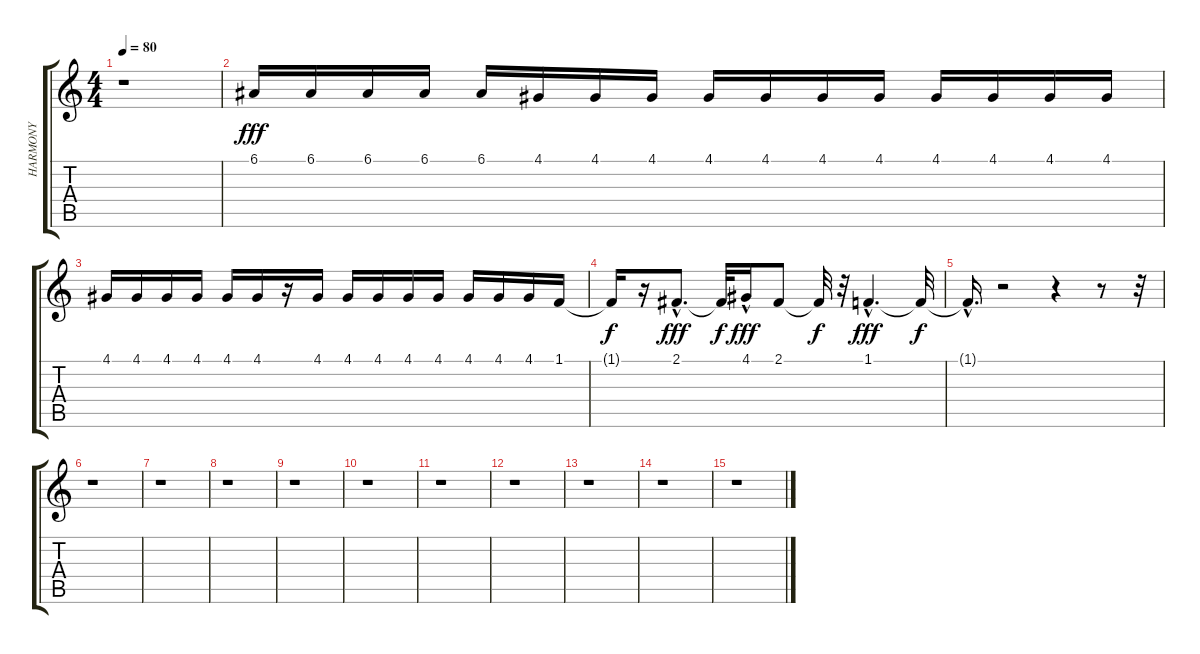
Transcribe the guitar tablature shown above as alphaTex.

\track ("HARMONY" "HARMONY") {instrument voiceoohs}
\staff {score tabs}
\tuning (E4 B3 G3 D3 A2 E2) {hide}
\ts (4 4)
\tempo 80
\clef g2
\ks c
r.1{dy fff} |
6.1.16{volume 14} 6.1.16 6.1.16 6.1.16 6.1.16 4.1.16 4.1.16 4.1.16 4.1.16 4.1.16 4.1.16 4.1.16 4.1.16 4.1.16 4.1.16 4.1.16 |
4.1.16 4.1.16 4.1.16 4.1.16 4.1.16 4.1.16 r.16 4.1.16 4.1.16 4.1.16 4.1.16 4.1.16 4.1.16 4.1.16 4.1.16 1.1.16 |
1.1{t}.16{dy f} r.16 2.1{hac}.8{d dy fff} 2.1{t}.32{dy f} 4.1{hac}.16{dy fff} 2.1.8 2.1{t}.32{dy f} r.32 1.1{hac}.4{d dy fff} 1.1{t}.32{dy f} |
1.1{hac t}.16{d} r.2 r.4 r.8 r.32 |
r.1 |
r.1 |
r.1 |
r.1 |
r.1 |
r.1 |
r.1 |
r.1 |
r.1 |
r.1
